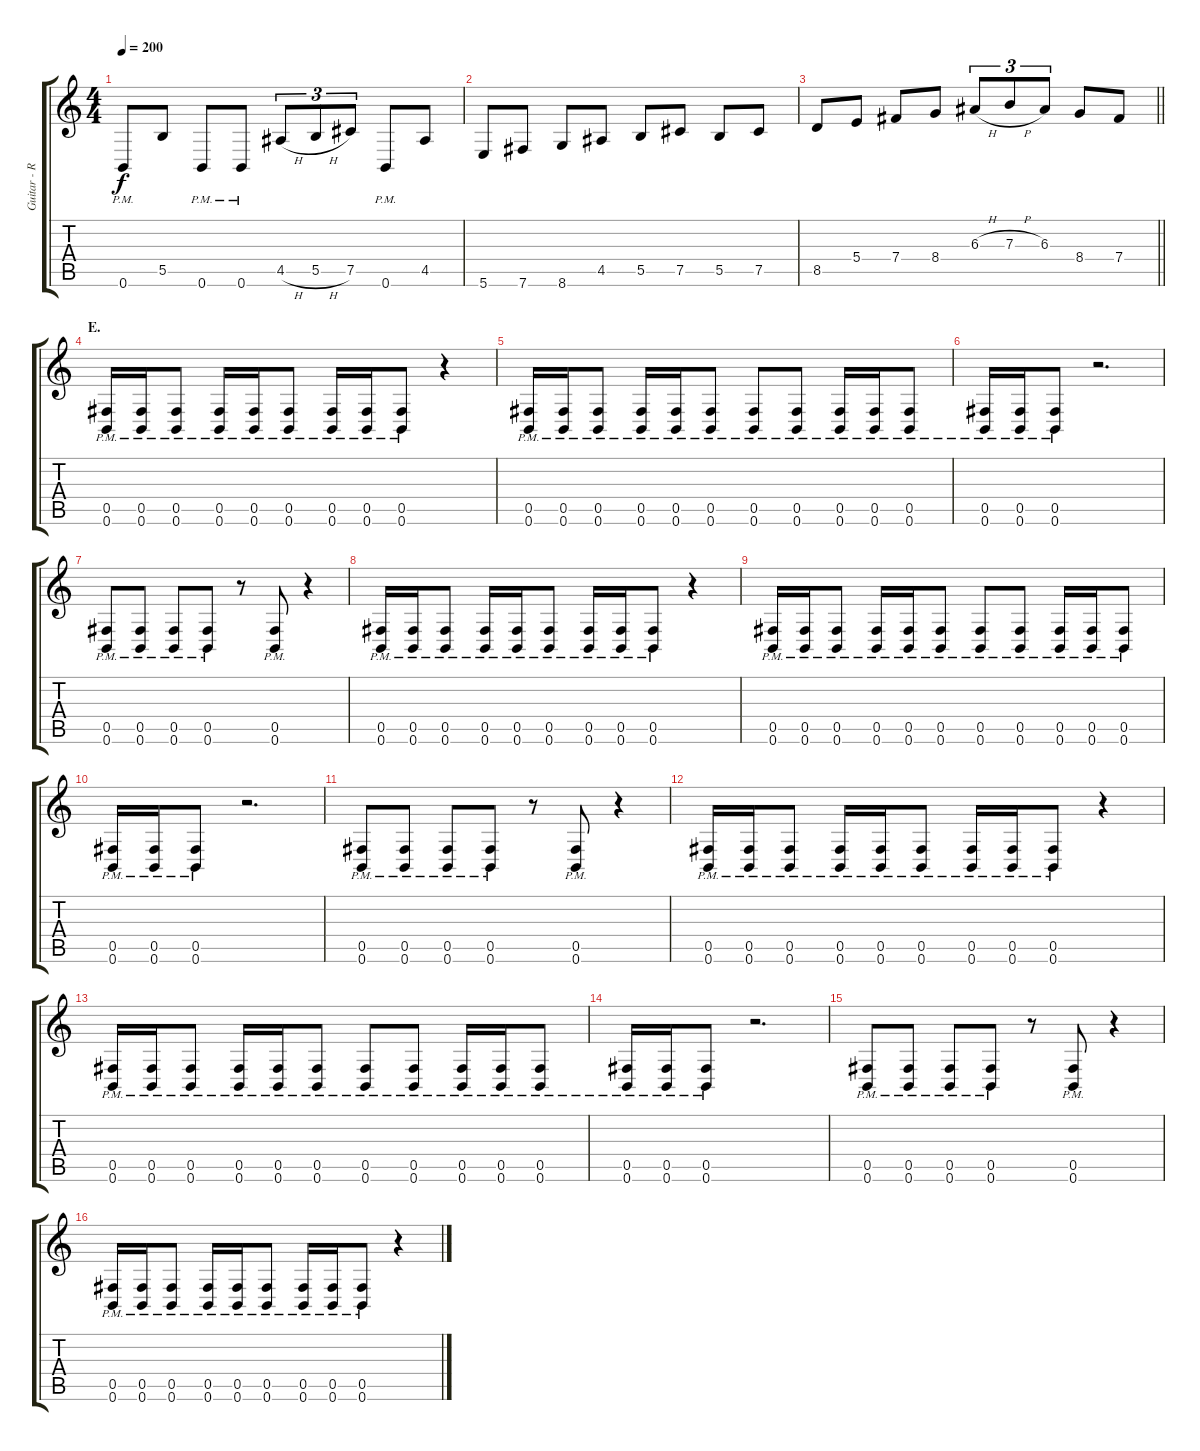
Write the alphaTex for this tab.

\track ("Guitar - Right" "Guitar - R") {instrument distortionguitar}
\staff {score tabs}
\tuning (Db4 Ab3 E3 B2 Gb2 B1) {hide}
\ts (4 4)
\tempo 200
\clef g2
\ks c
0.6{pm}.8{dy f} 5.5.8 0.6{pm}.8 0.6{pm}.8 4.5{h}.8{tu (3 2)} 5.5{h}.8{tu (3 2)} 7.5.8{tu (3 2)} 0.6{pm}.8 4.5.8 |
5.6.8 7.6.8 8.6.8 4.5.8 5.5.8 7.5.8 5.5.8 7.5.8 |
\barLineRight lightlight
8.5.8 5.4.8 7.4.8 8.4.8 6.3{h}.8{tu (3 2)} 7.3{h}.8{tu (3 2)} 6.3.8{tu (3 2)} 8.4.8 7.4.8 |
\section ("" "E.")
(0.5{pm} 0.6{pm}).16 (0.5{pm} 0.6{pm}).16 (0.5{pm} 0.6{pm}).8 (0.5{pm} 0.6{pm}).16 (0.5{pm} 0.6{pm}).16 (0.5{pm} 0.6{pm}).8 (0.5{pm} 0.6{pm}).16 (0.5{pm} 0.6{pm}).16 (0.5{pm} 0.6{pm}).8 r.4 |
(0.5{pm} 0.6{pm}).16 (0.5{pm} 0.6{pm}).16 (0.5{pm} 0.6{pm}).8 (0.5{pm} 0.6{pm}).16 (0.5{pm} 0.6{pm}).16 (0.5{pm} 0.6{pm}).8 (0.5{pm} 0.6{pm}).8 (0.5{pm} 0.6{pm}).8 (0.5{pm} 0.6{pm}).16 (0.5{pm} 0.6{pm}).16 (0.5{pm} 0.6{pm}).8 |
(0.5{pm} 0.6{pm}).16 (0.5{pm} 0.6{pm}).16 (0.5{pm} 0.6{pm}).8 r.2{d} |
(0.5{pm} 0.6{pm}).8 (0.5{pm} 0.6{pm}).8 (0.5{pm} 0.6{pm}).8 (0.5{pm} 0.6{pm}).8 r.8 (0.5{pm} 0.6{pm}).8 r.4 |
(0.5{pm} 0.6{pm}).16 (0.5{pm} 0.6{pm}).16 (0.5{pm} 0.6{pm}).8 (0.5{pm} 0.6{pm}).16 (0.5{pm} 0.6{pm}).16 (0.5{pm} 0.6{pm}).8 (0.5{pm} 0.6{pm}).16 (0.5{pm} 0.6{pm}).16 (0.5{pm} 0.6{pm}).8 r.4 |
(0.5{pm} 0.6{pm}).16 (0.5{pm} 0.6{pm}).16 (0.5{pm} 0.6{pm}).8 (0.5{pm} 0.6{pm}).16 (0.5{pm} 0.6{pm}).16 (0.5{pm} 0.6{pm}).8 (0.5{pm} 0.6{pm}).8 (0.5{pm} 0.6{pm}).8 (0.5{pm} 0.6{pm}).16 (0.5{pm} 0.6{pm}).16 (0.5{pm} 0.6{pm}).8 |
(0.5{pm} 0.6{pm}).16 (0.5{pm} 0.6{pm}).16 (0.5{pm} 0.6{pm}).8 r.2{d} |
(0.5{pm} 0.6{pm}).8 (0.5{pm} 0.6{pm}).8 (0.5{pm} 0.6{pm}).8 (0.5{pm} 0.6{pm}).8 r.8 (0.5{pm} 0.6{pm}).8 r.4 |
(0.5{pm} 0.6{pm}).16 (0.5{pm} 0.6{pm}).16 (0.5{pm} 0.6{pm}).8 (0.5{pm} 0.6{pm}).16 (0.5{pm} 0.6{pm}).16 (0.5{pm} 0.6{pm}).8 (0.5{pm} 0.6{pm}).16 (0.5{pm} 0.6{pm}).16 (0.5{pm} 0.6{pm}).8 r.4 |
(0.5{pm} 0.6{pm}).16 (0.5{pm} 0.6{pm}).16 (0.5{pm} 0.6{pm}).8 (0.5{pm} 0.6{pm}).16 (0.5{pm} 0.6{pm}).16 (0.5{pm} 0.6{pm}).8 (0.5{pm} 0.6{pm}).8 (0.5{pm} 0.6{pm}).8 (0.5{pm} 0.6{pm}).16 (0.5{pm} 0.6{pm}).16 (0.5{pm} 0.6{pm}).8 |
(0.5{pm} 0.6{pm}).16 (0.5{pm} 0.6{pm}).16 (0.5{pm} 0.6{pm}).8 r.2{d} |
(0.5{pm} 0.6{pm}).8 (0.5{pm} 0.6{pm}).8 (0.5{pm} 0.6{pm}).8 (0.5{pm} 0.6{pm}).8 r.8 (0.5{pm} 0.6{pm}).8 r.4 |
(0.5{pm} 0.6{pm}).16 (0.5{pm} 0.6{pm}).16 (0.5{pm} 0.6{pm}).8 (0.5{pm} 0.6{pm}).16 (0.5{pm} 0.6{pm}).16 (0.5{pm} 0.6{pm}).8 (0.5{pm} 0.6{pm}).16 (0.5{pm} 0.6{pm}).16 (0.5{pm} 0.6{pm}).8 r.4
